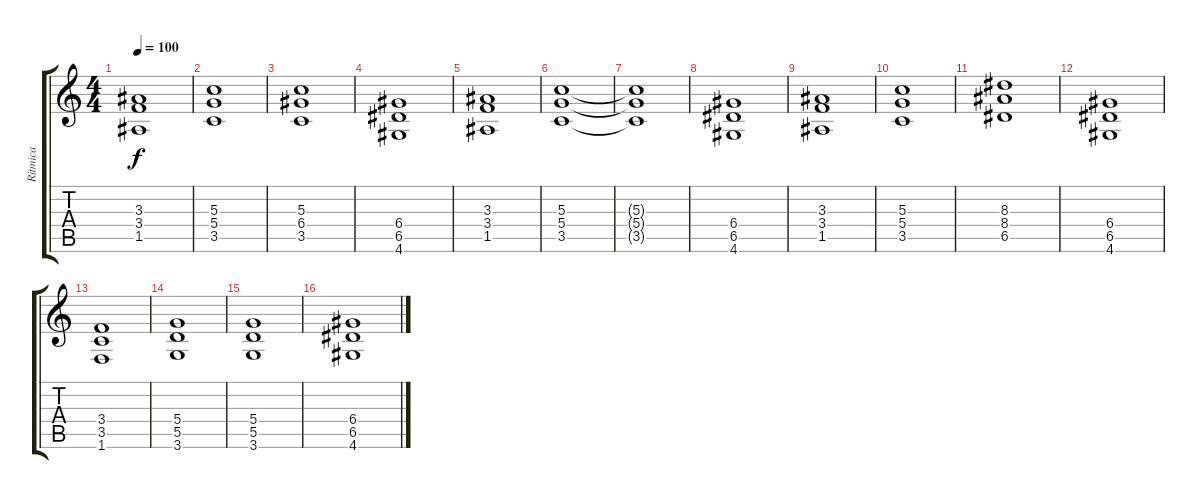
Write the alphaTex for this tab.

\track ("Ritmica" "Ritmica") {instrument distortionguitar}
\staff {score tabs}
\tuning (E4 B3 G3 D3 A2 E2) {hide}
\ts (4 4)
\tempo 100
\clef g2
\ks c
(3.3 3.4 1.5).1{dy f} |
(5.3 5.4 3.5).1 |
(5.3 6.4 3.5).1 |
(6.4 6.5 4.6).1 |
(3.3 3.4 1.5).1 |
(5.3 5.4 3.5).1 |
(5.3{t} 5.4{t} 3.5{t}).1 |
(6.4 6.5 4.6).1 |
(3.3 3.4 1.5).1 |
(5.3 5.4 3.5).1 |
(8.3 8.4 6.5).1 |
(6.4 6.5 4.6).1 |
(3.4 3.5 1.6).1 |
(5.4 5.5 3.6).1 |
(5.4 5.5 3.6).1 |
(6.4 6.5 4.6).1
